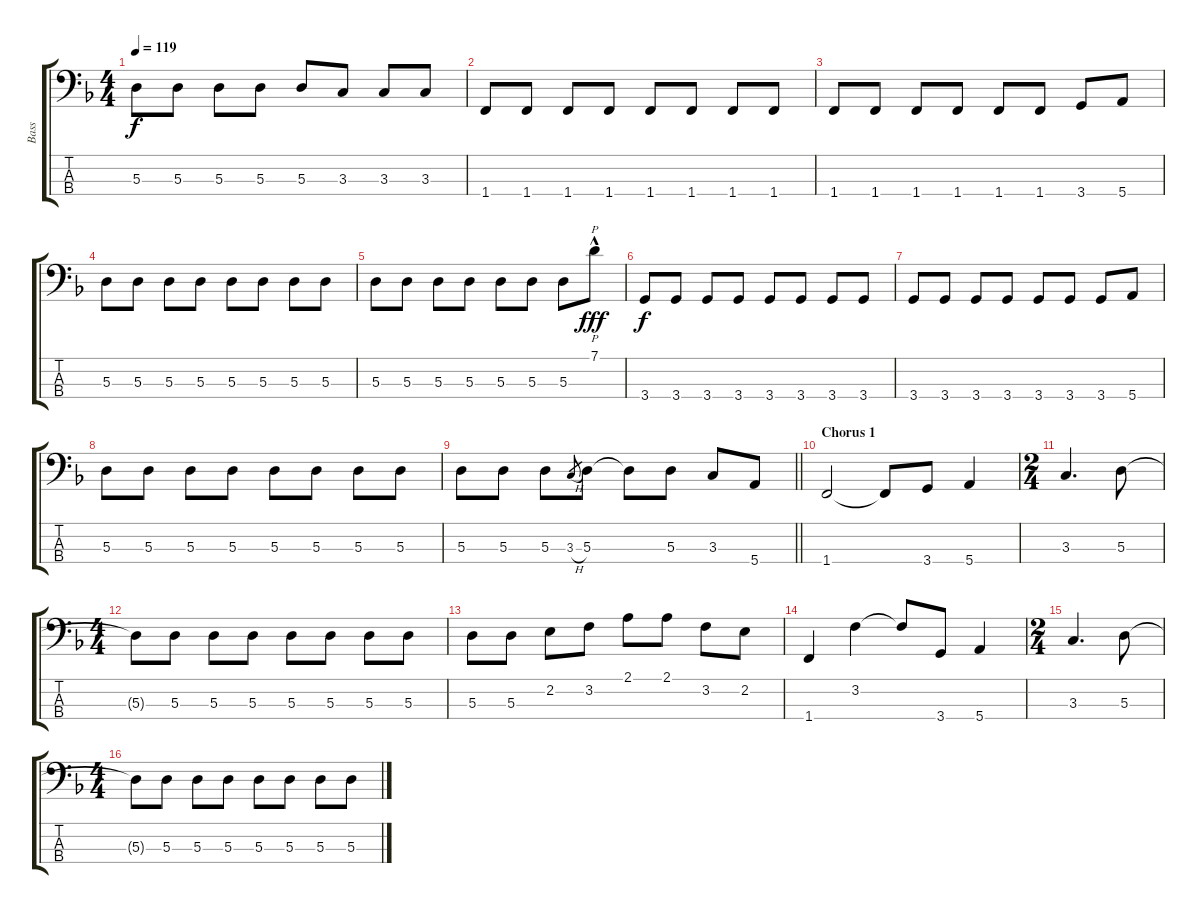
\track ("Bass" "Bass") {instrument electricbassfinger}
\staff {score tabs}
\tuning (G2 D2 A1 E1) {hide}
\ts (4 4)
\tempo 119
\clef f4
\ks f
5.3.8{dy f} 5.3.8 5.3.8 5.3.8 5.3.8 3.3.8 3.3.8 3.3.8 |
1.4.8 1.4.8 1.4.8 1.4.8 1.4.8 1.4.8 1.4.8 1.4.8 |
1.4.8 1.4.8 1.4.8 1.4.8 1.4.8 1.4.8 3.4.8 5.4.8 |
5.3.8 5.3.8 5.3.8 5.3.8 5.3.8 5.3.8 5.3.8 5.3.8 |
5.3.8 5.3.8 5.3.8 5.3.8 5.3.8 5.3.8 5.3.8 7.1{hac}.8{p dy fff volume 10} |
3.4.8{dy f volume 5} 3.4.8 3.4.8 3.4.8 3.4.8 3.4.8 3.4.8 3.4.8 |
3.4.8 3.4.8 3.4.8 3.4.8 3.4.8 3.4.8 3.4.8 5.4.8 |
5.3.8 5.3.8 5.3.8 5.3.8 5.3.8 5.3.8 5.3.8 5.3.8 |
\barLineRight lightlight
5.3.8 5.3.8 5.3.8 3.3{h}.8{gr} 5.3.8 5.3{t}.8 5.3.8 3.3.8 5.4.8 |
\section ("" "Chorus 1")
1.4.2 1.4{t}.8 3.4.8 5.4.4 |
\ts (2 4)
3.3.4{d} 5.3.8 |
\ts (4 4)
5.3{t}.8 5.3.8 5.3.8 5.3.8 5.3.8 5.3.8 5.3.8 5.3.8 |
5.3.8 5.3.8 2.2.8 3.2.8 2.1.8 2.1.8 3.2.8 2.2.8 |
1.4.4 3.2.4 3.2{t}.8 3.4.8 5.4.4 |
\ts (2 4)
3.3.4{d} 5.3.8 |
\ts (4 4)
5.3{t}.8 5.3.8 5.3.8 5.3.8 5.3.8 5.3.8 5.3.8 5.3.8
